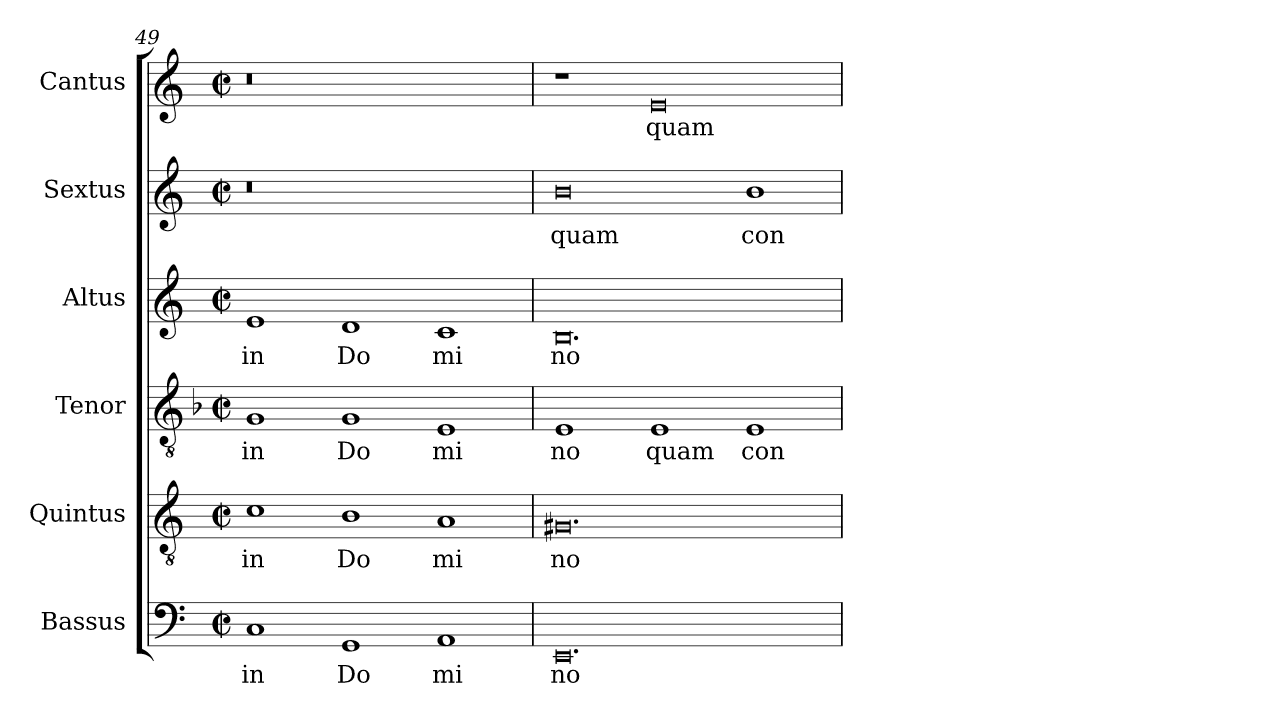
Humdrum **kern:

**kern	**text	**kern	**text	**kern	**text	**kern	**text	**kern	**text	**kern	**text
*part6	*part6	*part5	*part5	*part4	*part4	*part3	*part3	*part2	*part2	*part1	*part1
*staff6	*staff6	*staff5	*staff5	*staff4	*staff4	*staff3	*staff3	*staff2	*staff2	*staff1	*staff1
*I"Bassus	*	*I"Quintus	*	*I"Tenor	*	*I"Altus	*	*I"Sextus	*	*I"Cantus	*
!!LO:PB:g=z
*clefF4	*	*clefGv2	*	*clefGv2	*	*clefG2	*	*clefG2	*	*clefG2	*
*k[]	*	*k[]	*	*k[b-]	*	*k[]	*	*k[]	*	*k[]	*
*C:	*	*C:	*	*F:	*	*C:	*	*C:	*	*C:	*
*M2/2	*	*M2/2	*	*M2/2	*	*M2/2	*	*M2/2	*	*M2/2	*
*met(c|)	*	*met(c|)	*	*met(c|)	*	*met(c|)	*	*met(c|)	*	*met(c|)	*
=49	=49	=49	=49	=49	=49	=49	=49	=49	=49	=49	=49
!	!LO:LY:b:cj	!	!LO:LY:b:cj	!	!LO:LY:b:cj	!	!LO:LY:b:cj	!	!	!	!
1C	in	1c	in	1G	in	1e	in	0.r	.	0.r	.
!	!LO:LY:b:cj	!	!LO:LY:b:cj	!	!LO:LY:b:cj	!	!LO:LY:b:cj	!	!	!	!
1GG	Do	1B	Do	1G	Do	1d	Do	.	.	.	.
!	!LO:LY:b:cj	!	!LO:LY:b:cj	!	!LO:LY:b:cj	!	!LO:LY:b:cj	!	!	!	!
1AA	mi	1A	mi	1E	mi	1c	mi	.	.	.	.
=50	=50	=50	=50	=50	=50	=50	=50	=50	=50	=50	=50
!	!LO:LY:b:cj	!	!LO:LY:b:cj	!	!LO:LY:b:cj	!	!LO:LY:b:cj	!	!LO:LY:b:cj	!	!
0.EE	no	0.G#X	no	1E	no	0.B	no	0b	quam	1r	.
!	!	!	!	!	!LO:LY:b:cj	!	!	!	!	!	!LO:LY:b:cj
.	.	.	.	1E	quam	.	.	.	.	0e	quam
!	!	!	!	!	!LO:LY:b:cj	!	!	!	!LO:LY:b:cj	!	!
.	.	.	.	1E	con	.	.	1b	con	.	.
=	=	=	=	=	=	=	=	=	=	=	=
*-	*-	*-	*-	*-	*-	*-	*-	*-	*-	*-	*-
